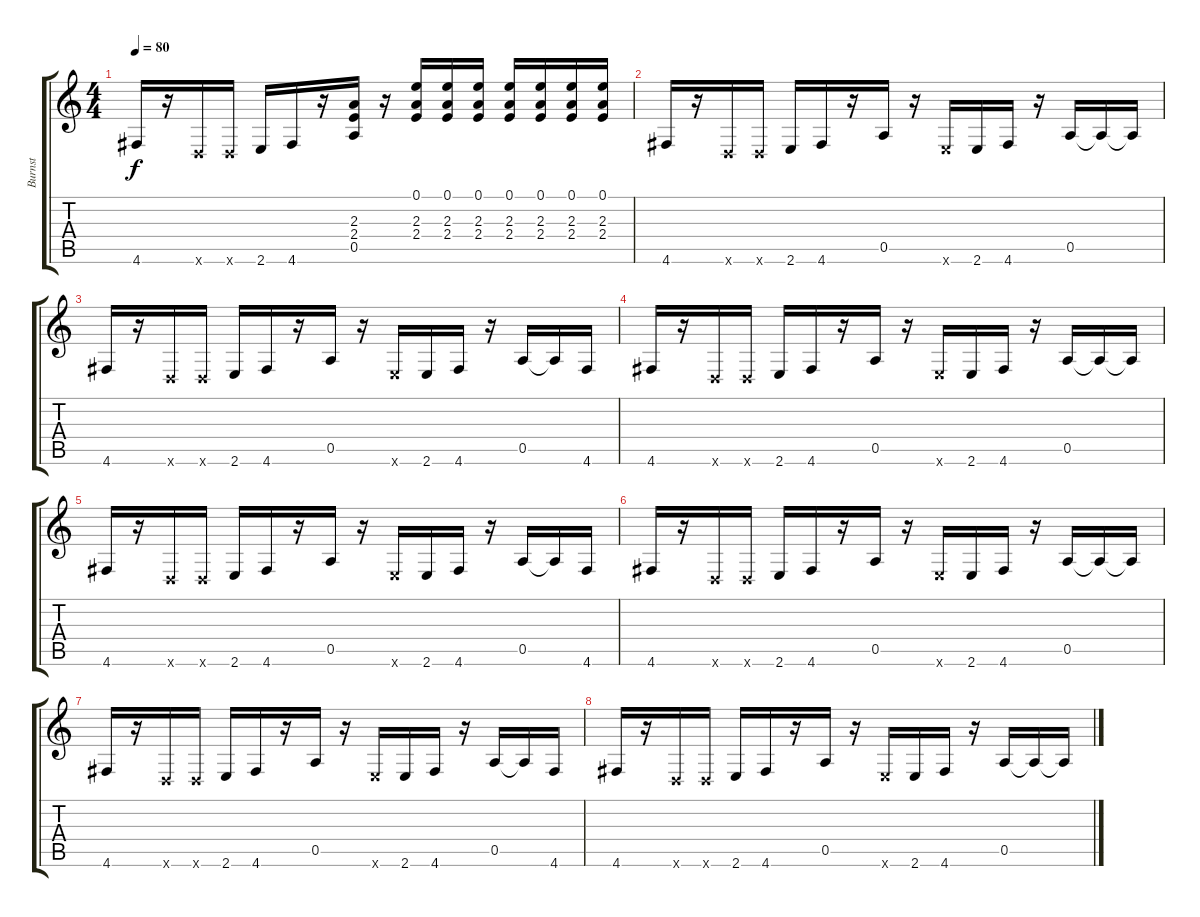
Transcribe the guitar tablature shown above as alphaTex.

\track ("Burnst" "Burnst") {instrument overdrivenguitar}
\staff {score tabs}
\tuning (E4 B3 G3 D3 A2 D2) {hide}
\ts (4 4)
\tempo 80
\clef g2
\ks c
4.6.16{dy f} r.16 0.6{x}.16 0.6{x}.16 2.6.16 4.6.16 r.16 (2.3 2.4 0.5).16 r.16 (0.1 2.3 2.4).16 (0.1 2.3 2.4).16 (0.1 2.3 2.4).16 (0.1 2.3 2.4).16 (0.1 2.3 2.4).16 (0.1 2.3 2.4).16 (0.1 2.3 2.4).16 |
4.6.16 r.16 0.6{x}.16 0.6{x}.16 2.6.16 4.6.16 r.16 0.5.16 r.16 2.6{x}.16 2.6.16 4.6.16 r.16 0.5.16 0.5{t}.16 0.5{t}.16 |
4.6.16 r.16 0.6{x}.16 0.6{x}.16 2.6.16 4.6.16 r.16 0.5.16 r.16 2.6{x}.16 2.6.16 4.6.16 r.16 0.5.16 0.5{t}.16 4.6.16 |
4.6.16 r.16 0.6{x}.16 0.6{x}.16 2.6.16 4.6.16 r.16 0.5.16 r.16 2.6{x}.16 2.6.16 4.6.16 r.16 0.5.16 0.5{t}.16 0.5{t}.16 |
4.6.16 r.16 0.6{x}.16 0.6{x}.16 2.6.16 4.6.16 r.16 0.5.16 r.16 2.6{x}.16 2.6.16 4.6.16 r.16 0.5.16 0.5{t}.16 4.6.16 |
4.6.16 r.16 0.6{x}.16 0.6{x}.16 2.6.16 4.6.16 r.16 0.5.16 r.16 2.6{x}.16 2.6.16 4.6.16 r.16 0.5.16 0.5{t}.16 0.5{t}.16 |
4.6.16 r.16 0.6{x}.16 0.6{x}.16 2.6.16 4.6.16 r.16 0.5.16 r.16 2.6{x}.16 2.6.16 4.6.16 r.16 0.5.16 0.5{t}.16 4.6.16 |
4.6.16 r.16 0.6{x}.16 0.6{x}.16 2.6.16 4.6.16 r.16 0.5.16 r.16 2.6{x}.16 2.6.16 4.6.16 r.16 0.5.16 0.5{t}.16 0.5{t}.16
